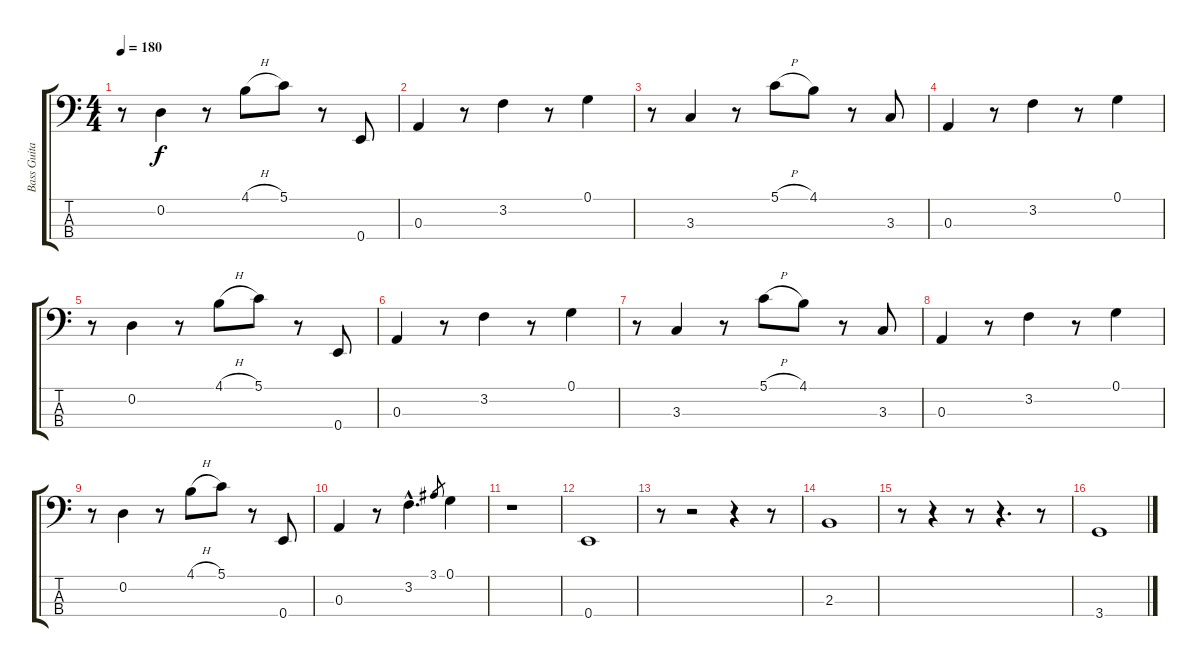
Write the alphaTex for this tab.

\track ("Bass Guitar" "Bass Guita") {instrument electricbassfinger}
\staff {score tabs}
\tuning (G2 D2 A1 E1) {hide}
\ts (4 4)
\tempo 180
\clef f4
\ks c
r.8{dy f} 0.2.4 r.8 4.1{h}.8 5.1.8 r.8 0.4.8 |
0.3.4 r.8 3.2.4 r.8 0.1.4 |
r.8 3.3.4 r.8 5.1{h}.8 4.1.8 r.8 3.3.8 |
0.3.4 r.8 3.2.4 r.8 0.1.4 |
r.8 0.2.4 r.8 4.1{h}.8 5.1.8 r.8 0.4.8 |
0.3.4 r.8 3.2.4 r.8 0.1.4 |
r.8 3.3.4 r.8 5.1{h}.8 4.1.8 r.8 3.3.8 |
0.3.4 r.8 3.2.4 r.8 0.1.4 |
r.8 0.2.4 r.8 4.1{h}.8 5.1.8 r.8 0.4.8 |
0.3.4 r.8 3.2{hac}.4{d} 3.1.8{gr} 0.1.4 |
r.1 |
0.4.1 |
r.8 r.2 r.4 r.8 |
2.3.1 |
r.8 r.4 r.8 r.4{d} r.8 |
3.4.1
